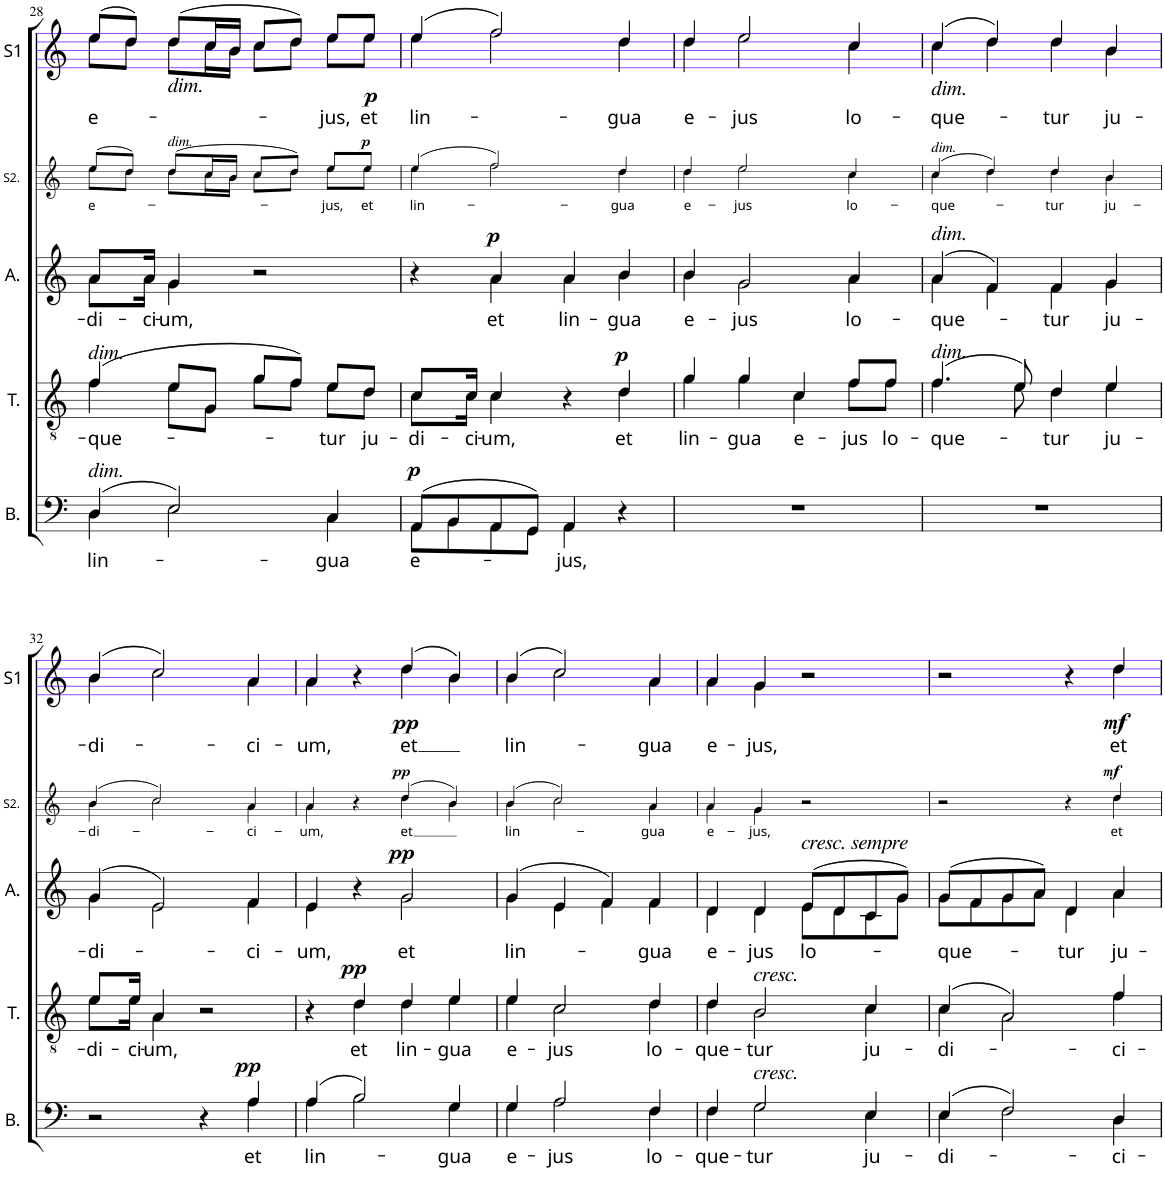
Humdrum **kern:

**kern	**text	**dynam	**kern	**text	**dynam	**kern	**text	**dynam	**kern	**text	**dynam	**kern	**text	**dynam
*part5	*part5	*part5	*part4	*part4	*part4	*part3	*part3	*part3	*part2	*part2	*part2	*part1	*part1	*part1
*staff5	*staff5	*staff5	*staff4	*staff4	*staff4	*staff3	*staff3	*staff3	*staff2	*staff2	*staff2	*staff1	*staff1	*staff1
*I"Basse	*	*	*I"Ténor	*	*	*I"Alto	*	*	*I"Soprano 2	*	*	*I"Soprano 1	*	*
*I'B.	*	*	*I'T.	*	*	*I'A.	*	*	*I'S2.	*	*	*I'S1	*	*
!!LO:PB:g=z
*clefF4	*	*	*clefGv2	*	*	*clefG2	*	*	*clefG2	*	*	*clefG2	*	*
*k[]	*	*	*k[]	*	*	*k[]	*	*	*k[]	*	*	*k[]	*	*
*M2/2	*	*	*M2/2	*	*	*M2/2	*	*	*M2/2	*	*	*M2/2	*	*
*met(c|)	*	*	*met(c|)	*	*	*met(c|)	*	*	*met(c|)	*	*	*met(c|)	*	*
=28	=28	=28	=28	=28	=28	=28	=28	=28	=28	=28	=28	=28	=28	=28
!	!	!	!LO:TX:b:i:t=dim.	!	!	!	!	!	!	!	!	!	!	!
!	!	!	!LO:TX:b:i:t=dim.	!	!	!	!	!	!	!	!	!	!	!
!	!	!	!LO:TX:a:i:t=dim.	!	!	!	!	!	!	!	!	!	!	!
!LO:TX:b:i:t=dim.	!	!	!	!	!	!	!	!	!	!	!	!	!	!
!LO:TX:b:i:t=dim.	!	!	!	!	!	!	!	!	!	!	!	!	!	!
!LO:TX:a:i:t=dim.	!	!	!	!	!	!	!	!	!	!	!	!	!	!
!	!LO:LY:b	!	!	!LO:LY:b	!	!	!LO:LY:b	!	!	!LO:LY:b	!	!	!LO:LY:b	!
*^	*	*	*^	*	*	*^	*	*	*^	*	*	*^	*	*
(4D/	4D\	lin-	.	(4f/	4f\	-que-	.	8.a/L	8.a\L	-di-	.	(8ee/L	8ee\L	e-	.	(8ee/L	8ee\L	e-	.
.	.	.	.	.	.	.	.	.	.	.	.	8dd/J)	8dd\J	.	.	8dd/J)	8dd\J	.	.
!	!	!	!	!	!	!	!	!	!	!LO:LY:b	!	!	!	!	!	!	!	!	!
.	.	.	.	.	.	.	.	16a/Jk	16a\Jk	-ci-	.	.	.	.	.	.	.	.	.
!	!	!	!	!	!	!	!	!	!	!	!	!	!	!	!	!LO:TX:b:i:t=dim.	!	!	!
!	!	!	!	!	!	!	!	!	!	!	!	!LO:TX:a:i:t=dim.	!	!	!	!	!	!	!
!	!	!	!	!	!	!	!	!	!	!LO:LY:b	!	!	!	!	!	!	!	!	!
2E/)	2E\	.	.	8e/L	8e\L	.	.	4g/	4g\	-um,	.	(8dd/L	8dd\L	.	.	(8dd/L	8dd\L	.	.
.	.	.	.	8G/J	8G\J	.	.	.	.	.	.	16cc/L	16cc\L	.	.	16cc/L	16cc\L	.	.
.	.	.	.	.	.	.	.	.	.	.	.	16b/JJ	16b\JJ	.	.	16b/JJ	16b\JJ	.	.
.	.	.	.	8g/L	8g\L	.	.	2r	2ryy	.	.	8cc/L	8cc\L	.	.	8cc/L	8cc\L	.	.
.	.	.	.	8f/J)	8f\J	.	.	.	.	.	.	8dd/J)	8dd\J	.	.	8dd/J)	8dd\J	.	.
!	!	!LO:LY:b	!	!	!	!LO:LY:b	!	!	!	!	!	!	!	!LO:LY:b	!	!	!	!LO:LY:b	!
4C/	4C\	-gua	.	8e/L	8e\L	-tur	.	.	.	.	.	8ee/L	8ee\L	-jus,	.	8ee/L	8ee\L	-jus,	.
!	!	!	!	!	!	!LO:LY:b	!	!	!	!	!	!	!	!LO:LY:b	!LO:DY:a	!	!	!LO:LY:b	!LO:DY:b
.	.	.	.	8d/J	8d\J	ju-	.	.	.	.	.	8ee/J	8ee\J	et	p	8ee/J	8ee\J	et	p
=29	=29	=29	=29	=29	=29	=29	=29	=29	=29	=29	=29	=29	=29	=29	=29	=29	=29	=29	=29
!	!	!LO:LY:b	!LO:DY:a	!	!	!LO:LY:b	!	!	!	!	!	!	!	!LO:LY:b	!	!	!	!LO:LY:b	!
(8AA/L	8AA\L	e-	p	8.c/L	8.c\L	-di-	.	4r	4ryy	.	.	(4ee/	4ee\	lin-	.	(4ee/	4ee\	lin-	.
8BB/	8BB\	.	.	.	.	.	.	.	.	.	.	.	.	.	.	.	.	.	.
!	!	!	!	!	!	!LO:LY:b	!	!	!	!	!	!	!	!	!	!	!	!	!
.	.	.	.	16c/Jk	16c\Jk	-ci-	.	.	.	.	.	.	.	.	.	.	.	.	.
!	!	!	!	!	!	!LO:LY:b	!	!	!	!LO:LY:b	!LO:DY:a	!	!	!	!	!	!	!	!
8AA/	8AA\	.	.	4c/	4c\	-um,	.	4a/	4a\	et	p	2ff/)	2ff\	.	.	2ff/)	2ff\	.	.
8GG/J)	8GG\J	.	.	.	.	.	.	.	.	.	.	.	.	.	.	.	.	.	.
!	!	!LO:LY:b	!	!	!	!	!	!	!	!LO:LY:b	!	!	!	!	!	!	!	!	!
4AA/	4AA\	-jus,	.	4r	4ryy	.	.	4a/	4a\	lin-	.	.	.	.	.	.	.	.	.
!	!	!	!	!	!	!LO:LY:b	!LO:DY:a	!	!	!LO:LY:b	!	!	!	!LO:LY:b	!	!	!	!LO:LY:b	!
4r	4ryy	.	.	4d/	4d\	et	p	4b/	4b\	-gua	.	4dd/	4dd\	-gua	.	4dd/	4dd\	-gua	.
=30	=30	=30	=30	=30	=30	=30	=30	=30	=30	=30	=30	=30	=30	=30	=30	=30	=30	=30	=30
!	!	!	!	!	!	!LO:LY:b	!	!	!	!LO:LY:b	!	!	!	!LO:LY:b	!	!	!	!LO:LY:b	!
*v	*v	*	*	*	*	*	*	*	*	*	*	*	*	*	*	*	*	*	*
1r	.	.	4g/	4g\	lin-	.	4b/	4b\	e-	.	4dd/	4dd\	e-	.	4dd/	4dd\	e-	.
!	!	!	!	!	!LO:LY:b	!	!	!	!LO:LY:b	!	!	!	!LO:LY:b	!	!	!	!LO:LY:b	!
.	.	.	4g/	4g\	-gua	.	2g/	2g\	-jus	.	2ee/	2ee\	-jus	.	2ee/	2ee\	-jus	.
!	!	!	!	!	!LO:LY:b	!	!	!	!	!	!	!	!	!	!	!	!	!
.	.	.	4c/	4c\	e-	.	.	.	.	.	.	.	.	.	.	.	.	.
!	!	!	!	!	!LO:LY:b	!	!	!	!LO:LY:b	!	!	!	!LO:LY:b	!	!	!	!LO:LY:b	!
.	.	.	8f/L	8f\L	-jus	.	4a/	4a\	lo-	.	4cc/	4cc\	lo-	.	4cc/	4cc\	lo-	.
!	!	!	!	!	!LO:LY:b	!	!	!	!	!	!	!	!	!	!	!	!	!
.	.	.	8f/J	8f\J	lo-	.	.	.	.	.	.	.	.	.	.	.	.	.
=31	=31	=31	=31	=31	=31	=31	=31	=31	=31	=31	=31	=31	=31	=31	=31	=31	=31	=31
!	!	!	!	!	!	!	!	!	!	!	!	!	!	!	!LO:TX:b:i:t=dim.	!	!	!
!	!	!	!	!	!	!	!	!	!	!	!LO:TX:a:i:t=dim.	!	!	!	!	!	!	!
!	!	!	!	!	!	!	!LO:TX:a:i:t=dim.	!	!	!	!	!	!	!	!	!	!	!
!	!	!	!LO:TX:a:i:t=dim.	!	!	!	!	!	!	!	!	!	!	!	!	!	!	!
!	!	!	!	!	!LO:LY:b	!	!	!	!LO:LY:b	!	!	!	!LO:LY:b	!	!	!	!LO:LY:b	!
1r	.	.	(4.f/	4.f\	-que-	.	(4a/	4a\	-que-	.	(4cc/	4cc\	-que-	.	(4cc/	4cc\	-que-	.
.	.	.	.	.	.	.	4f/)	4f\	.	.	4dd/)	4dd\	.	.	4dd/)	4dd\	.	.
.	.	.	8e/)	8e\	.	.	.	.	.	.	.	.	.	.	.	.	.	.
!	!	!	!	!	!LO:LY:b	!	!	!	!LO:LY:b	!	!	!	!LO:LY:b	!	!	!	!LO:LY:b	!
.	.	.	4d/	4d\	-tur	.	4f/	4f\	-tur	.	4dd/	4dd\	-tur	.	4dd/	4dd\	-tur	.
!	!	!	!	!	!LO:LY:b	!	!	!	!LO:LY:b	!	!	!	!LO:LY:b	!	!	!	!LO:LY:b	!
.	.	.	4e/	4e\	ju-	.	4g/	4g\	ju-	.	4b/	4b\	ju-	.	4b/	4b\	ju-	.
!!LO:LB:g=z	!!
=32	=32	=32	=32	=32	=32	=32	=32	=32	=32	=32	=32	=32	=32	=32	=32	=32	=32	=32
*^	*	*	*	*	*	*	*	*	*	*	*	*	*	*	*	*	*	*
!	!	!	!	!	!	!LO:LY:b	!	!	!	!LO:LY:b	!	!	!	!LO:LY:b	!	!	!	!LO:LY:b	!
2r	2ryy	.	.	8.e/L	8.e\L	-di-	.	(4g/	4g\	-di-	.	(4b/	4b\	-di-	.	(4b/	4b\	-di-	.
!	!	!	!	!	!	!LO:LY:b	!	!	!	!	!	!	!	!	!	!	!	!	!
.	.	.	.	16e/Jk	16e\Jk	-ci-	.	.	.	.	.	.	.	.	.	.	.	.	.
!	!	!	!	!	!	!LO:LY:b	!	!	!	!	!	!	!	!	!	!	!	!	!
.	.	.	.	4A/	4A\	-um,	.	2e/)	2e\	.	.	2cc/)	2cc\	.	.	2cc/)	2cc\	.	.
4r	4ryy	.	.	2r	2ryy	.	.	.	.	.	.	.	.	.	.	.	.	.	.
!	!	!LO:LY:b	!LO:DY:a	!	!	!	!	!	!	!LO:LY:b	!	!	!	!LO:LY:b	!	!	!	!LO:LY:b	!
4A/	4A\	et	pp	.	.	.	.	4f/	4f\	-ci-	.	4a/	4a\	-ci-	.	4a/	4a\	-ci-	.
=33	=33	=33	=33	=33	=33	=33	=33	=33	=33	=33	=33	=33	=33	=33	=33	=33	=33	=33	=33
!	!	!LO:LY:b	!	!	!	!	!	!	!	!LO:LY:b	!	!	!	!LO:LY:b	!	!	!	!LO:LY:b	!
(4A/	4A\	lin-	.	4r	4ryy	.	.	4e/	4e\	-um,	.	4a/	4a\	-um,	.	4a/	4a\	-um,	.
!	!	!	!	!	!	!LO:LY:b	!LO:DY:a	!	!	!	!	!	!	!	!	!	!	!	!
2B/)	2B\	.	.	4d/	4d\	et	pp	4r	4ryy	.	.	4r	4ryy	.	.	4r	4ryy	.	.
!	!	!	!	!	!	!LO:LY:b	!	!	!	!LO:LY:b	!LO:DY:a	!	!	!LO:LY:b	!LO:DY:a	!	!	!LO:LY:b	!LO:DY:b
.	.	.	.	4d/	4d\	lin-	.	2g/	2g\	et	pp	(4dd/	4dd\	et	pp	(4dd/	4dd\	et	pp
!	!	!LO:LY:b	!	!	!	!LO:LY:b	!	!	!	!	!	!	!	!	!	!	!	!	!
4G/	4G\	-gua	.	4e/	4e\	-gua	.	.	.	.	.	4b/)	4b\	.	.	4b/)	4b\	.	.
=34	=34	=34	=34	=34	=34	=34	=34	=34	=34	=34	=34	=34	=34	=34	=34	=34	=34	=34	=34
!	!	!LO:LY:b	!	!	!	!LO:LY:b	!	!	!	!LO:LY:b	!	!	!	!LO:LY:b	!	!	!	!LO:LY:b	!
4G/	4G\	e-	.	4e/	4e\	e-	.	(4g/	4g\	lin-	.	(4b/	4b\	lin-	.	(4b/	4b\	lin-	.
!	!	!LO:LY:b	!	!	!	!LO:LY:b	!	!	!	!	!	!	!	!	!	!	!	!	!
2A/	2A\	-jus	.	2c/	2c\	-jus	.	4e/	4e\	.	.	2cc/)	2cc\	.	.	2cc/)	2cc\	.	.
.	.	.	.	.	.	.	.	4f/)	4f\	.	.	.	.	.	.	.	.	.	.
!	!	!LO:LY:b	!	!	!	!LO:LY:b	!	!	!	!LO:LY:b	!	!	!	!LO:LY:b	!	!	!	!LO:LY:b	!
4F/	4F\	lo-	.	4d/	4d\	lo-	.	4f/	4f\	-gua	.	4a/	4a\	-gua	.	4a/	4a\	-gua	.
=35	=35	=35	=35	=35	=35	=35	=35	=35	=35	=35	=35	=35	=35	=35	=35	=35	=35	=35	=35
!	!	!LO:LY:b	!	!	!	!LO:LY:b	!	!	!	!LO:LY:b	!	!	!	!LO:LY:b	!	!	!	!LO:LY:b	!
4F/	4F\	-que-	.	4d/	4d\	-que-	.	4d/	4d\	e-	.	4a/	4a\	e-	.	4a/	4a\	e-	.
!	!	!	!	!LO:TX:a:i:t=cresc.	!	!	!	!	!	!	!	!	!	!	!	!	!	!	!
!LO:TX:a:i:t=cresc.	!	!	!	!	!	!	!	!	!	!	!	!	!	!	!	!	!	!	!
!	!	!LO:LY:b	!	!	!	!LO:LY:b	!	!	!	!LO:LY:b	!	!	!	!LO:LY:b	!	!	!	!LO:LY:b	!
2G/	2G\	-tur	.	2B/	2B\	-tur	.	4d/	4d\	-jus	.	4g/	4g\	-jus,	.	4g/	4g\	-jus,	.
!	!	!	!	!	!	!	!	!LO:TX:a:i:t=cresc. sempre	!	!	!	!	!	!	!	!	!	!	!
!	!	!	!	!	!	!	!	!	!	!LO:LY:b	!	!	!	!	!	!	!	!	!
.	.	.	.	.	.	.	.	(8e/L	8e\L	lo-	.	2r	2ryy	.	.	2r	2ryy	.	.
.	.	.	.	.	.	.	.	8d/	8d\	.	.	.	.	.	.	.	.	.	.
!	!	!LO:LY:b	!	!	!	!LO:LY:b	!	!	!	!	!	!	!	!	!	!	!	!	!
4E/	4E\	ju-	.	4c/	4c\	ju-	.	8c/	8c\	.	.	.	.	.	.	.	.	.	.
.	.	.	.	.	.	.	.	8g/J)	8g\J	.	.	.	.	.	.	.	.	.	.
=36	=36	=36	=36	=36	=36	=36	=36	=36	=36	=36	=36	=36	=36	=36	=36	=36	=36	=36	=36
!	!	!LO:LY:b	!	!	!	!LO:LY:b	!	!	!	!LO:LY:b	!	!	!	!	!	!	!	!	!
(4E/	4E\	-di-	.	(4c/	4c\	-di-	.	(8g/L	8g\L	-que-	.	2r	2ryy	.	.	2r	2ryy	.	.
.	.	.	.	.	.	.	.	8f/	8f\	.	.	.	.	.	.	.	.	.	.
2F/)	2F\	.	.	2A/)	2A\	.	.	8g/	8g\	.	.	.	.	.	.	.	.	.	.
.	.	.	.	.	.	.	.	8a/J)	8a\J	.	.	.	.	.	.	.	.	.	.
!	!	!	!	!	!	!	!	!	!	!LO:LY:b	!	!	!	!	!	!	!	!	!
.	.	.	.	.	.	.	.	4d/	4d\	-tur	.	4r	4ryy	.	.	4r	4ryy	.	.
!	!	!LO:LY:b	!	!	!	!LO:LY:b	!	!	!	!LO:LY:b	!	!	!	!LO:LY:b	!LO:DY:a	!	!	!LO:LY:b	!LO:DY:b
4D/	4D\	-ci-	.	4f/	4f\	-ci-	.	4a/	4a\	ju-	.	4dd/	4dd\	et	mf	4dd/	4dd\	et	mf
*v	*v	*	*	*	*	*	*	*v	*v	*	*	*v	*v	*	*	*v	*v	*	*
*	*	*	*v	*v	*	*	*	*	*	*	*	*	*	*	*
=	=	=	=	=	=	=	=	=	=	=	=	=	=	=
*-	*-	*-	*-	*-	*-	*-	*-	*-	*-	*-	*-	*-	*-	*-
